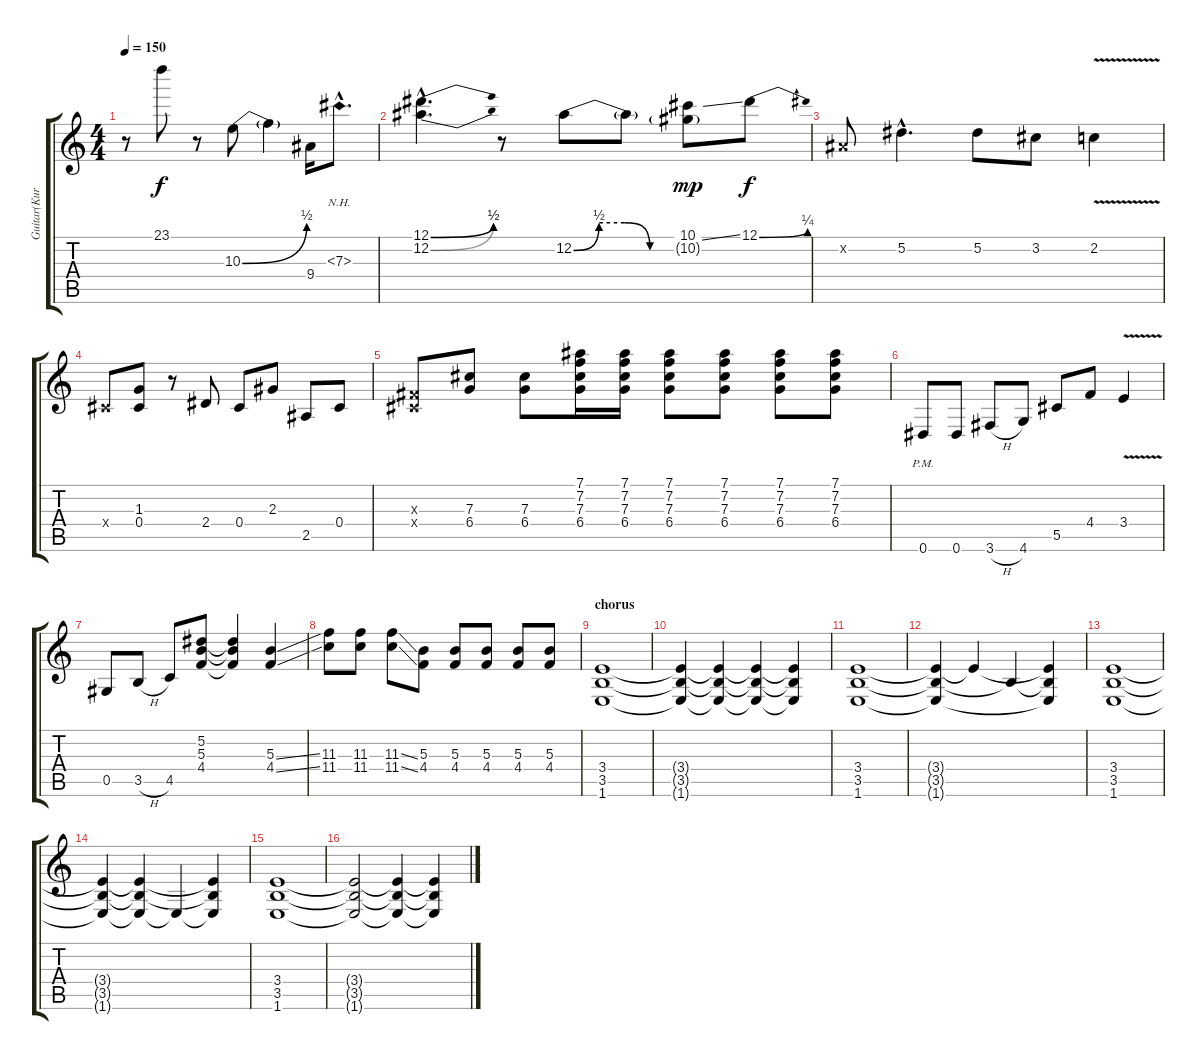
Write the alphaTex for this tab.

\track ("Guitar(Kurt Cobain)" "Guitar(Kur") {instrument distortionguitar}
\staff {score tabs}
\tuning (Eb4 Bb3 Gb3 Db3 Ab2 Eb2) {hide}
\ts (4 4)
\tempo 150
\clef g2
\ks c
r.8{dy f} 23.1.8 r.8 10.3{be (bend 0 0 60 2)}.8 10.3{t}.4 9.4.16 7.3{nh hac}.8{d} |
(12.1{be (bend 0 0 60 2) hac} 12.2{be (bend 0 0 60 2) hac}).4{d} r.8 12.2{be (custom 0 0 15 2 30 2 45 0 60 0)}.8 12.2{t}.8 (10.1{ss} 10.2{g}).8{dy mp} 12.1{be (bend 0 0 60 1)}.8{dy f} |
0.2{x}.8 5.2{hac}.4{d} 5.2.8 3.2.8 2.2{v}.4 |
0.4{x}.8 (1.3 0.4).8 r.8 2.4.8 0.4.8 2.3.8 2.5.8 0.4.8 |
(0.3{x} 0.4{x}).8 (7.3 6.4).8 (7.3 6.4).8 (7.1 7.2 7.3 6.4).16 (7.1 7.2 7.3 6.4).16 (7.1 7.2 7.3 6.4).8 (7.1 7.2 7.3 6.4).8 (7.1 7.2 7.3 6.4).8 (7.1 7.2 7.3 6.4).8 |
0.6{pm}.8 0.6.8 3.6{h}.8 4.6.8 5.5.8 4.4.8 3.4{v}.4 |
0.5.8 3.5{h}.8 4.5.8 (5.2 5.3 4.4).8 (5.2{t} 5.3{t} 4.4{t}).4 (5.3{ss} 4.4{ss}).4 |
(11.3 11.4).8 (11.3 11.4).8 (11.3{ss} 11.4{ss}).8 (5.3 4.4).8 (5.3 4.4).8 (5.3 4.4).8 (5.3 4.4).8 (5.3 4.4).8 |
\section ("" "chorus")
(3.4 3.5 1.6).1 |
(3.4{t} 3.5{t} 1.6{t}).4 (3.4{t} 3.5{t} 1.6{t}).4 (3.4{t} 3.5{t} 1.6{t}).4 (3.4{t} 3.5{t} 1.6{t}).4 |
(3.4 3.5 1.6).1 |
(3.4{t} 3.5{t} 1.6{t}).4 3.4{t}.4 3.5{t}.4 (3.4{t} 3.5{t} 1.6{t}).4 |
(3.4 3.5 1.6).1 |
(3.4{t} 3.5{t} 1.6{t}).4 (3.4{t} 3.5{t} 1.6{t}).4 1.6{t}.4 (3.4{t} 3.5{t} 1.6{t}).4 |
(3.4 3.5 1.6).1 |
(3.4{t} 3.5{t} 1.6{t}).2 (3.4{t} 3.5{t} 1.6{t}).4 (3.4{t} 3.5{t} 1.6{t}).4
